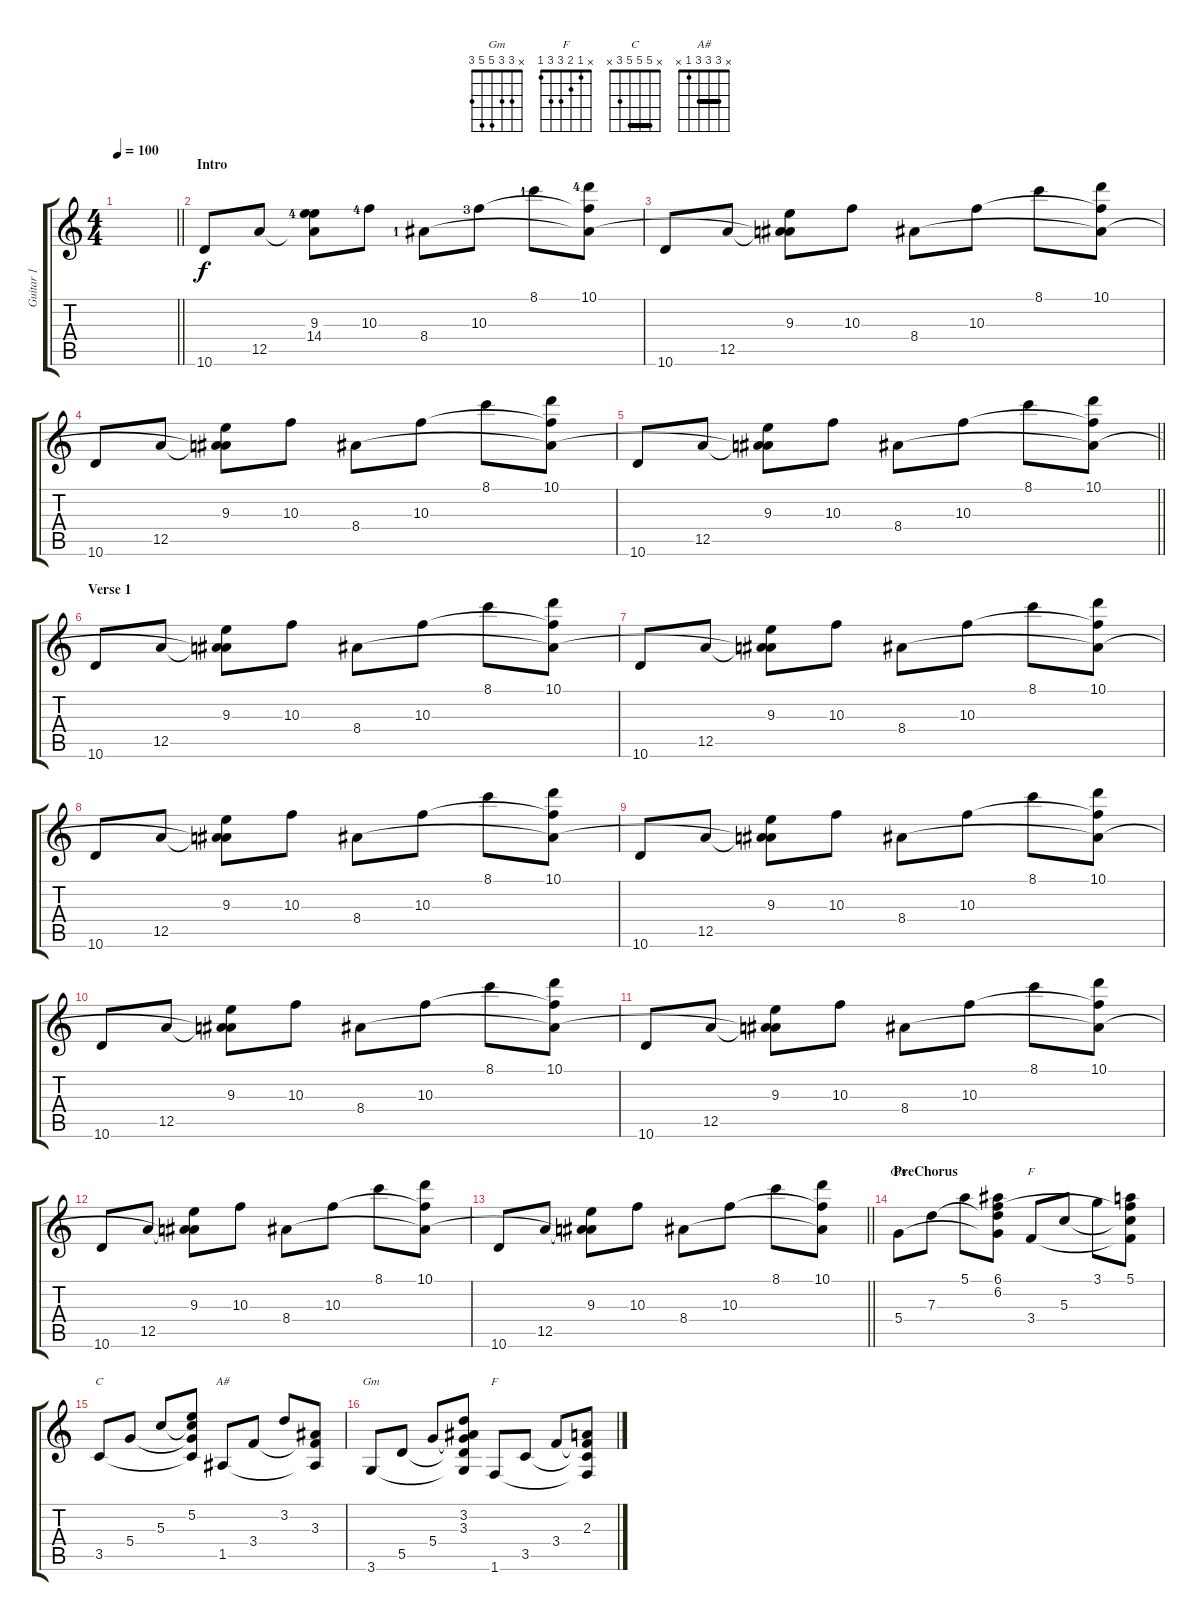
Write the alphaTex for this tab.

\track ("Guitar 1" "Guitar 1") {instrument acousticguitarsteel}
\staff {score tabs}
\tuning (E4 B3 G3 D3 A2 E2) {hide}
\chord ("Gm" 6 8 7 5 x x) {firstfret 5}
\chord ("F" 5 6 5 3 x x) {firstfret 3}
\chord ("C" x 5 5 5 3 x) {barre 5}
\chord ("A#" x 3 3 3 1 x) {barre 3}
\chord ("Gm" x 3 3 5 5 3)
\chord ("F" x 1 2 3 3 1)
\ts (4 4)
\tempo 100
\clef g2
\barLineRight lightlight
\ks c
|
\section ("" "Intro")
10.6.8 12.5.8 (9.3{lf 5} 14.4 12.5{t}).8 10.3{lf 5}.8 8.4{lf 2}.8 10.3{lf 4}.8 8.1{lf 2}.8 (10.1{lf 5} 10.3{t} 8.4{t}).8 |
10.6.8 12.5.8 (9.3 8.4{t} 12.5{t}).8 10.3.8 8.4.8 10.3.8 8.1.8 (10.1 10.3{t} 8.4{t}).8 |
10.6.8 12.5.8 (9.3 8.4{t} 12.5{t}).8 10.3.8 8.4.8 10.3.8 8.1.8 (10.1 10.3{t} 8.4{t}).8 |
\barLineRight lightlight
10.6.8 12.5.8 (9.3 8.4{t} 12.5{t}).8 10.3.8 8.4.8 10.3.8 8.1.8 (10.1 10.3{t} 8.4{t}).8 |
\section ("" "Verse 1")
10.6.8 12.5.8 (9.3 8.4{t} 12.5{t}).8 10.3.8 8.4.8 10.3.8 8.1.8 (10.1 10.3{t} 8.4{t}).8 |
10.6.8 12.5.8 (9.3 8.4{t} 12.5{t}).8 10.3.8 8.4.8 10.3.8 8.1.8 (10.1 10.3{t} 8.4{t}).8 |
10.6.8 12.5.8 (9.3 8.4{t} 12.5{t}).8 10.3.8 8.4.8 10.3.8 8.1.8 (10.1 10.3{t} 8.4{t}).8 |
10.6.8 12.5.8 (9.3 8.4{t} 12.5{t}).8 10.3.8 8.4.8 10.3.8 8.1.8 (10.1 10.3{t} 8.4{t}).8 |
10.6.8 12.5.8 (9.3 8.4{t} 12.5{t}).8 10.3.8 8.4.8 10.3.8 8.1.8 (10.1 10.3{t} 8.4{t}).8 |
10.6.8 12.5.8 (9.3 8.4{t} 12.5{t}).8 10.3.8 8.4.8 10.3.8 8.1.8 (10.1 10.3{t} 8.4{t}).8 |
10.6.8 12.5.8 (9.3 8.4{t} 12.5{t}).8 10.3.8 8.4.8 10.3.8 8.1.8 (10.1 10.3{t} 8.4{t}).8 |
\barLineRight lightlight
10.6.8 12.5.8 (9.3 8.4{t} 12.5{t}).8 10.3.8 8.4.8 10.3.8 8.1.8 (10.1 10.3{t} 8.4{t}).8 |
\section ("" "PreChorus")
5.4.8{ch "Gm"} 7.3.8 5.1.8 (6.1 6.2 7.3{t} 5.4{t}).8 3.4.8{ch "F"} 5.3.8 3.1.8 (5.1 6.2{t} 5.3{t} 3.4{t}).8 |
3.5.8{ch "C"} 5.4.8 5.3.8 (5.2 5.3{t} 5.4{t} 3.5{t}).8 1.5.8{ch "A#"} 3.4.8 3.2.8 (3.3 3.4{t} 1.5{t}).8 |
3.6.8{ch "Gm"} 5.5.8 5.4.8 (3.2 3.3 5.4{t} 5.5{t} 3.6{t}).8 1.6.8{ch "F"} 3.5.8 3.4.8 (2.3 3.4{t} 3.5{t} 1.6{t}).8
